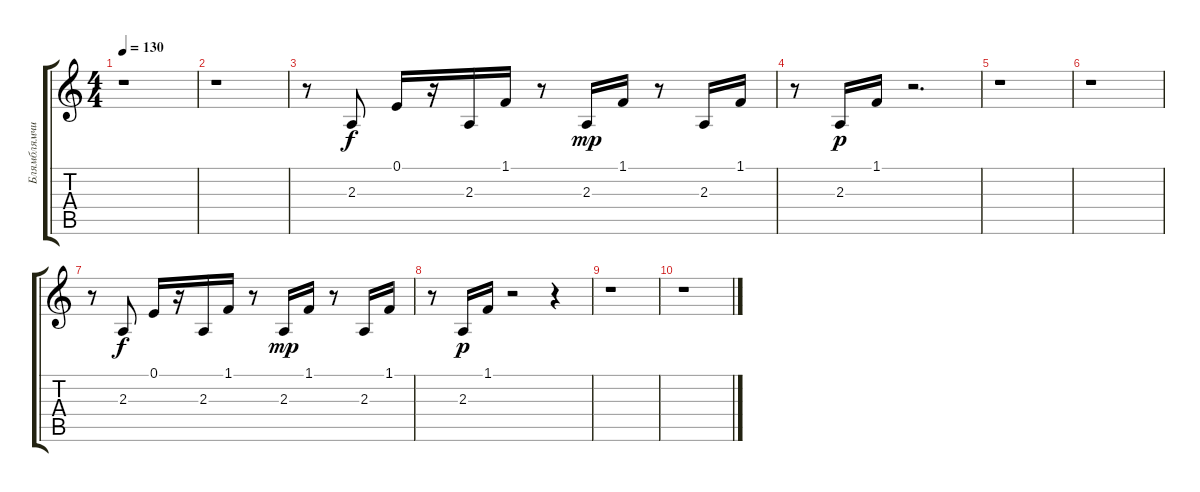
\track ("Блямблямчики" "Блямблямчи") {instrument electricpiano2}
\staff {score tabs}
\tuning (E4 B3 G3 D3 A2 E2) {hide}
\ts (4 4)
\tempo 130
\clef g2
\ks c
r.1{dy p} |
r.1 |
r.8 2.3.8{dy f} 0.1.16 r.16 2.3.16 1.1.16 r.8 2.3.16{dy mp} 1.1.16 r.8 2.3.16 1.1.16 |
r.8 2.3.16{dy p} 1.1.16 r.2{d} |
r.1 |
r.1 |
r.8 2.3.8{dy f} 0.1.16 r.16 2.3.16 1.1.16 r.8 2.3.16{dy mp} 1.1.16 r.8 2.3.16 1.1.16 |
r.8 2.3.16{dy p} 1.1.16 r.2 r.4 |
r.1 |
r.1
